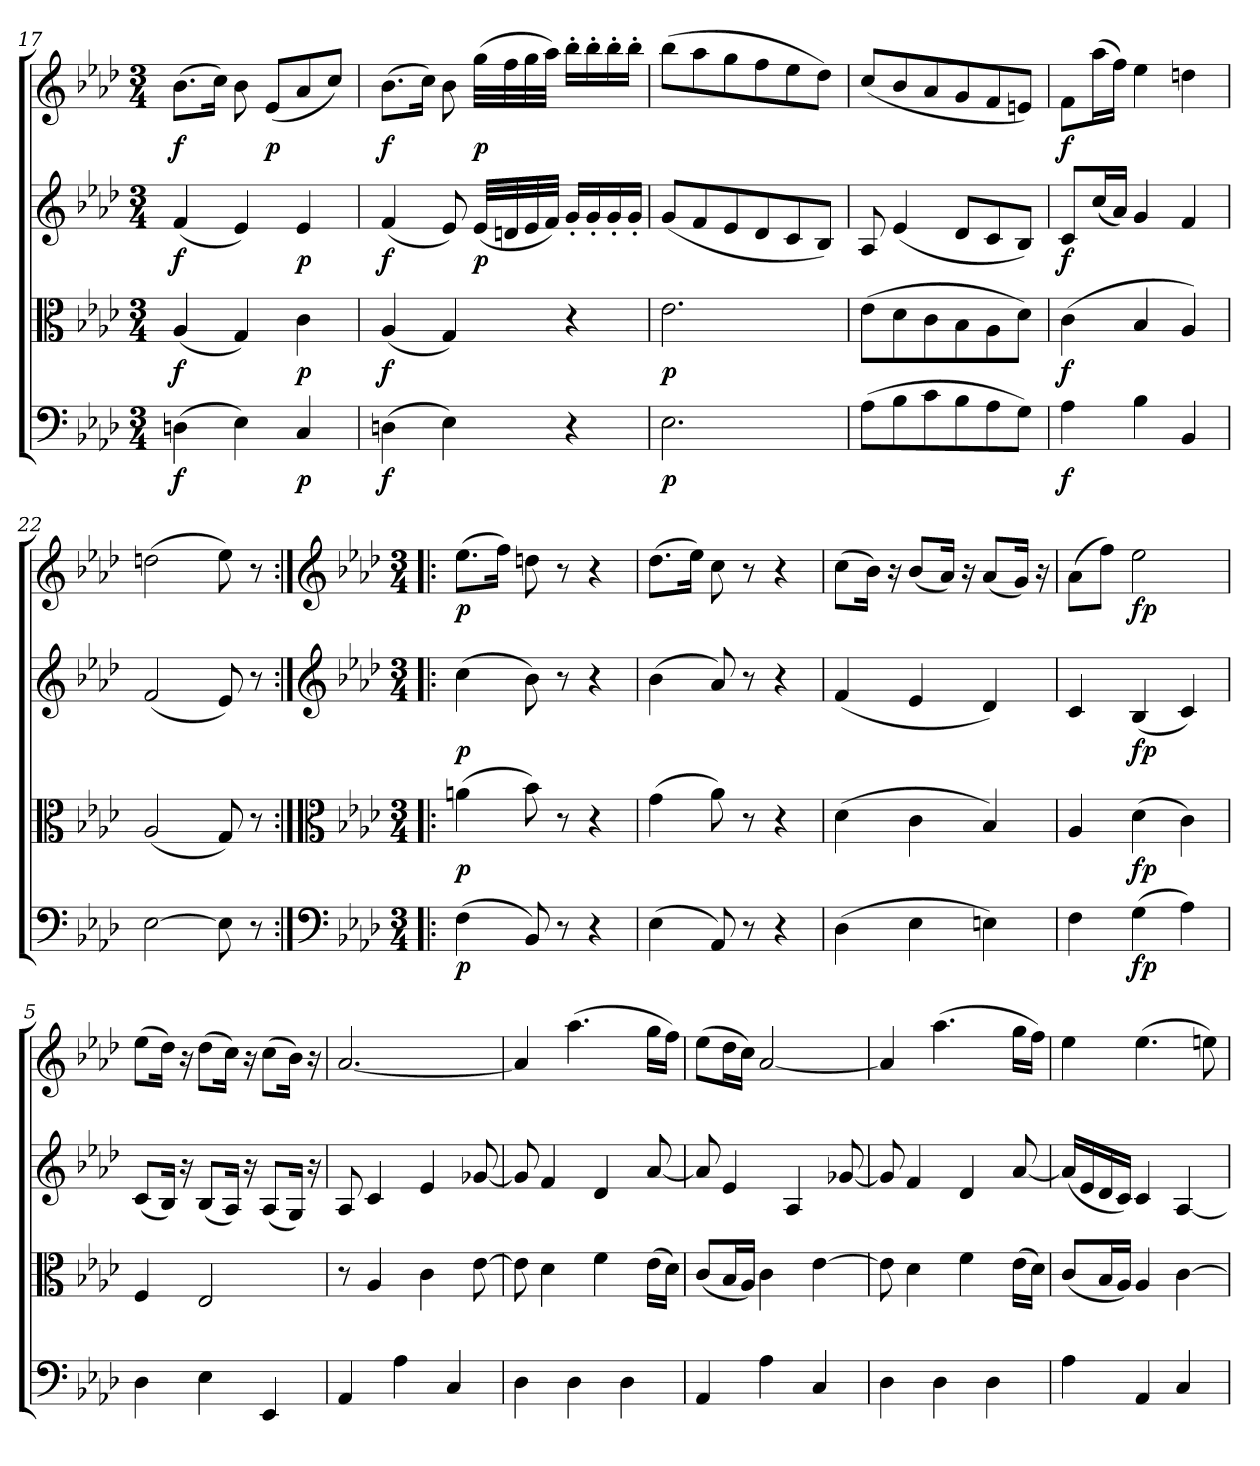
**kern	**dynam	**kern	**dynam	**kern	**dynam	**kern	**dynam
*part4	*part4	*part3	*part3	*part2	*part2	*part1	*part1
*staff4	*staff4	*staff3	*staff3	*staff2	*staff2	*staff1	*staff1
*clefF4	*	*clefC3	*	*clefG2	*	*clefG2	*
*k[b-e-a-d-]	*	*k[b-e-a-d-]	*	*k[b-e-a-d-]	*	*k[b-e-a-d-]	*
*A-:	*	*A-:	*	*A-:	*	*A-:	*
*M3/4	*	*M3/4	*	*M3/4	*	*M3/4	*
=17	=17	=17	=17	=17	=17	=17	=17
(4Dn\	f	(4A-/	f	(4f/	f	(8.b-\L	f
.	.	.	.	.	.	16cc\Jk)	.
4E-\)	.	4G/)	.	4e-/)	.	8b-\	.
.	.	.	.	.	.	(8e-/L	p
4C/	p	4c\	p	4e-/	p	8a-/	.
.	.	.	.	.	.	8cc/J)	.
=18	=18	=18	=18	=18	=18	=18	=18
(4Dn\	f	(4A-/	f	(4f/	f	(8.b-\L	f
.	.	.	.	.	.	16cc\Jk)	.
4E-\)	.	4G/)	.	8e-/)	.	8b-\	.
.	.	.	.	(32e-/LLL	p	(32gg\LLL	p
.	.	.	.	32dn/	.	32ff\	.
.	.	.	.	32e-/	.	32gg\	.
.	.	.	.	32f/JJJ)	.	32aa-\JJJ)	.
4r	.	4r	.	16g'/LL	.	16bb-'\LL	.
.	.	.	.	16g'/	.	16bb-'\	.
.	.	.	.	16g'/	.	16bb-'\	.
.	.	.	.	16g'/JJ	.	16bb-'\JJ	.
=19	=19	=19	=19	=19	=19	=19	=19
2.E-\	p	2.e-\	p	(8g/L	.	(8bb-\L	.
.	.	.	.	8f/	.	8aa-\	.
.	.	.	.	8e-/	.	8gg\	.
.	.	.	.	8d-/	.	8ff\	.
.	.	.	.	8c/	.	8ee-\	.
.	.	.	.	8B-/J)	.	8dd-\J)	.
=20	=20	=20	=20	=20	=20	=20	=20
(8A-\L	.	(8e-\L	.	8A-/	.	(8cc/L	.
8B-\	.	8d-\	.	(4e-/	.	8b-/	.
8c\	.	8c\	.	.	.	8a-/	.
8B-\	.	8B-\	.	8d-/L	.	8g/	.
8A-\	.	8A-\	.	8c/	.	8f/	.
8G\J)	.	8d-\J)	.	8B-/J)	.	8en/J)	.
=21	=21	=21	=21	=21	=21	=21	=21
4A-\	f	(4c\	f	8c/L	f	8f\L	f
.	.	.	.	(16cc/L	.	(16aa-\L	.
.	.	.	.	16a-/JJ)	.	16ff\JJ)	.
4B-\	.	4B-/	.	4g/	.	4ee-\	.
4BB-/	.	4A-/)	.	4f/	.	4ddn\	.
=22	=22	=22	=22	=22	=22	=22	=22
[2E-\	.	(2A-/	.	(2f/	.	(2ddn\	.
8E-\]	.	8G/)	.	8e-/)	.	8ee-\)	.
8r	.	8r	.	8r	.	8r	.
=23:|!|:	=23:|!|:	=23:|!|:	=23:|!|:	=23:|!|:	=23:|!|:	=23:|!|:	=23:|!|:
*clefF4	*	*clefC3	*	*clefG2	*	*clefG2	*
*k[b-e-a-d-]	*	*k[b-e-a-d-]	*	*k[b-e-a-d-]	*	*k[b-e-a-d-]	*
*A-:	*	*A-:	*	*A-:	*	*A-:	*
*M3/4	*	*M3/4	*	*M3/4	*	*M3/4	*
(4F\	p	(4an\	p	(4cc\	p	(8.ee-\L	p
.	.	.	.	.	.	16ff\Jk)	.
8BB-/)	.	8b-\)	.	8b-\)	.	8ddn\	.
8r	.	8r	.	8r	.	8r	.
4r	.	4r	.	4r	.	4r	.
=2	=2	=2	=2	=2	=2	=2	=2
(4E-\	.	(4g\	.	(4b-\	.	(8.dd-\L	.
.	.	.	.	.	.	16ee-\Jk)	.
8AA-/)	.	8a-\)	.	8a-/)	.	8cc\	.
8r	.	8r	.	8r	.	8r	.
4r	.	4r	.	4r	.	4r	.
=3	=3	=3	=3	=3	=3	=3	=3
(4D-\	.	(4d-\	.	(4f/	.	(8cc\L	.
.	.	.	.	.	.	16b-\Jk)	.
.	.	.	.	.	.	16r	.
4E-\	.	4c\	.	4e-/	.	(8b-/L	.
.	.	.	.	.	.	16a-/Jk)	.
.	.	.	.	.	.	16r	.
4En\)	.	4B-/)	.	4d-/)	.	(8a-/L	.
.	.	.	.	.	.	16g/Jk)	.
.	.	.	.	.	.	16r	.
=4	=4	=4	=4	=4	=4	=4	=4
4F\	.	4A-/	.	4c/	.	(8a-\L	.
.	.	.	.	.	.	8ff\J)	.
(4G\	fp	(4d-\	fp	(4B-/	fp	2ee-\	fp
4A-\)	.	4c\)	.	4c/)	.	.	.
=5	=5	=5	=5	=5	=5	=5	=5
4D-\	.	4F/	.	(8c/L	.	(8ee-\L	.
.	.	.	.	16B-/Jk)	.	16dd-\Jk)	.
.	.	.	.	16r	.	16r	.
4E-\	.	2E-/	.	(8B-/L	.	(8dd-\L	.
.	.	.	.	16A-/Jk)	.	16cc\Jk)	.
.	.	.	.	16r	.	16r	.
4EE-/	.	.	.	(8A-/L	.	(8cc\L	.
.	.	.	.	16G/Jk)	.	16b-\Jk)	.
.	.	.	.	16r	.	16r	.
=6	=6	=6	=6	=6	=6	=6	=6
4AA-/	.	8r	.	8A-/	.	[2.a-/	.
.	.	4A-/	.	4c/	.	.	.
4A-\	.	.	.	.	.	.	.
.	.	4c\	.	4e-/	.	.	.
4C/	.	.	.	.	.	.	.
.	.	[8e-\	.	[8g-X/	.	.	.
=7	=7	=7	=7	=7	=7	=7	=7
4D-\	.	8e-\]	.	8g-/]	.	4a-/]	.
.	.	4d-\	.	4f/	.	.	.
4D-\	.	.	.	.	.	(4.aa-\	.
.	.	4f\	.	4d-/	.	.	.
4D-\	.	.	.	.	.	.	.
.	.	(16e-\LL	.	[8a-/	.	16gg\LL	.
.	.	16d-\JJ)	.	.	.	16ff\JJ)	.
=8	=8	=8	=8	=8	=8	=8	=8
4AA-/	.	(8c/L	.	8a-/]	.	(8ee-\L	.
.	.	16B-/L	.	4e-/	.	16dd-\L	.
.	.	16A-/JJ)	.	.	.	16cc\JJ)	.
4A-\	.	4c\	.	.	.	[2a-/	.
.	.	.	.	4A-/	.	.	.
4C/	.	[4e-\	.	.	.	.	.
.	.	.	.	[8g-X/	.	.	.
=9	=9	=9	=9	=9	=9	=9	=9
4D-\	.	8e-\]	.	8g-/]	.	4a-/]	.
.	.	4d-\	.	4f/	.	.	.
4D-\	.	.	.	.	.	(4.aa-\	.
.	.	4f\	.	4d-/	.	.	.
4D-\	.	.	.	.	.	.	.
.	.	(16e-\LL	.	[8a-/	.	16gg\LL	.
.	.	16d-\JJ)	.	.	.	16ff\JJ)	.
=10	=10	=10	=10	=10	=10	=10	=10
4A-\	.	(8c/L	.	(16a-/LL]	.	4ee-\	.
.	.	.	.	16e-/	.	.	.
.	.	16B-/L	.	16d-/	.	.	.
.	.	16A-/JJ)	.	16c/JJ)	.	.	.
4AA-/	.	4A-/	.	4c/	.	(4.ee-\	.
4C/	.	[4c\	.	[4A-/	.	.	.
.	.	.	.	.	.	8een\)	.
=	=	=	=	=	=	=	=
*-	*-	*-	*-	*-	*-	*-	*-
